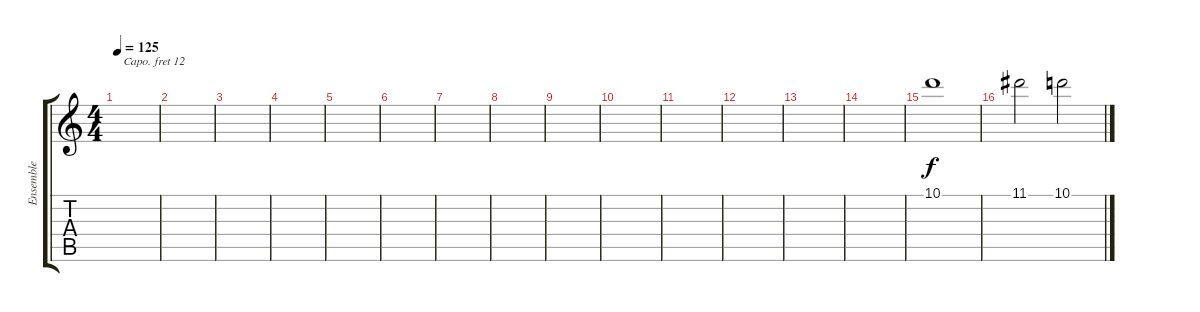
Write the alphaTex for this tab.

\track ("Ensemble" "Ensemble") {instrument stringensemble1}
\staff {score tabs}
\capo 12
\tuning (E4 B3 G3 D3 A2 E2) {hide}
\ts (4 4)
\tempo 125
\clef g2
\ks c
|
|
|
|
|
|
|
|
|
|
|
|
|
|
10.1.1 |
11.1.2 10.1.2
